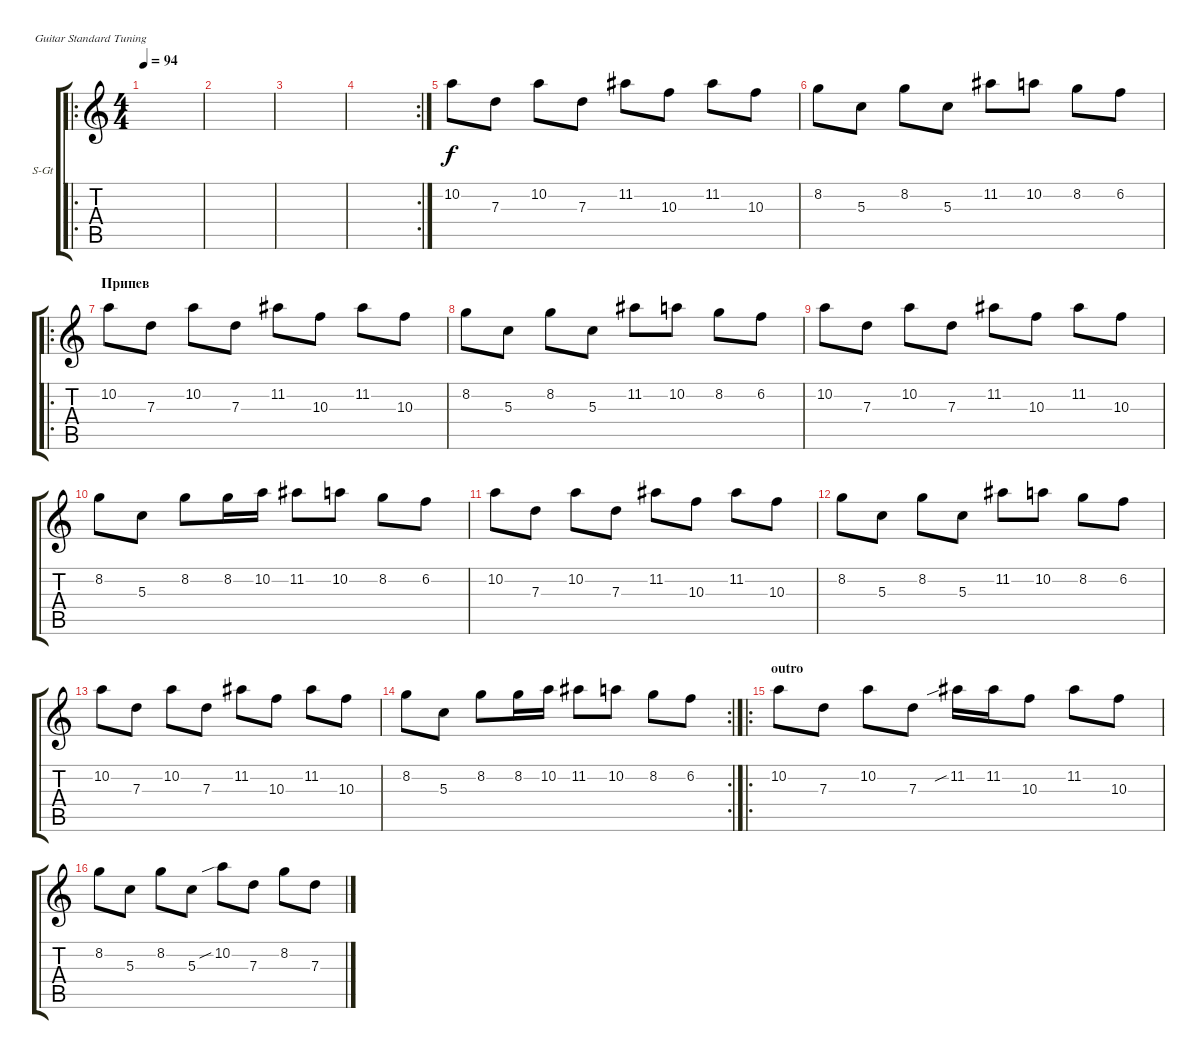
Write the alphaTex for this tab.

\defaultSystemsLayout 4
\bracketExtendMode groupsimilarinstruments
\firstSystemTrackNameOrientation horizontal
\otherSystemsTrackNameOrientation horizontal
\track ("Steel Guitar" "S-Gt") {instrument acousticguitarsteel}
\staff {score tabs}
\tuning (E4 B3 G3 D3 A2 E2)
\ro
\ts (4 4)
\tempo 94
\clef g2
\ks c
|
|
|
\rc 2
|
10.2.8 7.3.8 10.2.8 7.3.8 11.2.8 10.3.8 11.2.8 10.3.8 |
8.2.8 5.3.8 8.2.8 5.3.8 11.2.8 10.2.8 8.2.8 6.2.8 |
\ro
\section ("" "Припев")
10.2.8 7.3.8 10.2.8 7.3.8 11.2.8 10.3.8 11.2.8 10.3.8 |
8.2.8 5.3.8 8.2.8 5.3.8 11.2.8 10.2.8 8.2.8 6.2.8 |
10.2.8 7.3.8 10.2.8 7.3.8 11.2.8 10.3.8 11.2.8 10.3.8 |
8.2.8 5.3.8 8.2.8 8.2.16 10.2.16 11.2.8 10.2.8 8.2.8 6.2.8 |
10.2.8 7.3.8 10.2.8 7.3.8 11.2.8 10.3.8 11.2.8 10.3.8 |
8.2.8 5.3.8 8.2.8 5.3.8 11.2.8 10.2.8 8.2.8 6.2.8 |
10.2.8 7.3.8 10.2.8 7.3.8 11.2.8 10.3.8 11.2.8 10.3.8 |
\rc 2
8.2.8 5.3.8 8.2.8 8.2.16 10.2.16 11.2.8 10.2.8 8.2.8 6.2.8 |
\ro
\section ("" "outro")
10.2.8 7.3.8 10.2.8 7.3.8 11.2{sib}.16 11.2.16 10.3.8 11.2.8 10.3.8 |
8.2.8 5.3.8 8.2.8 5.3.8 10.2{sib}.8 7.3.8 8.2.8 7.3.8
